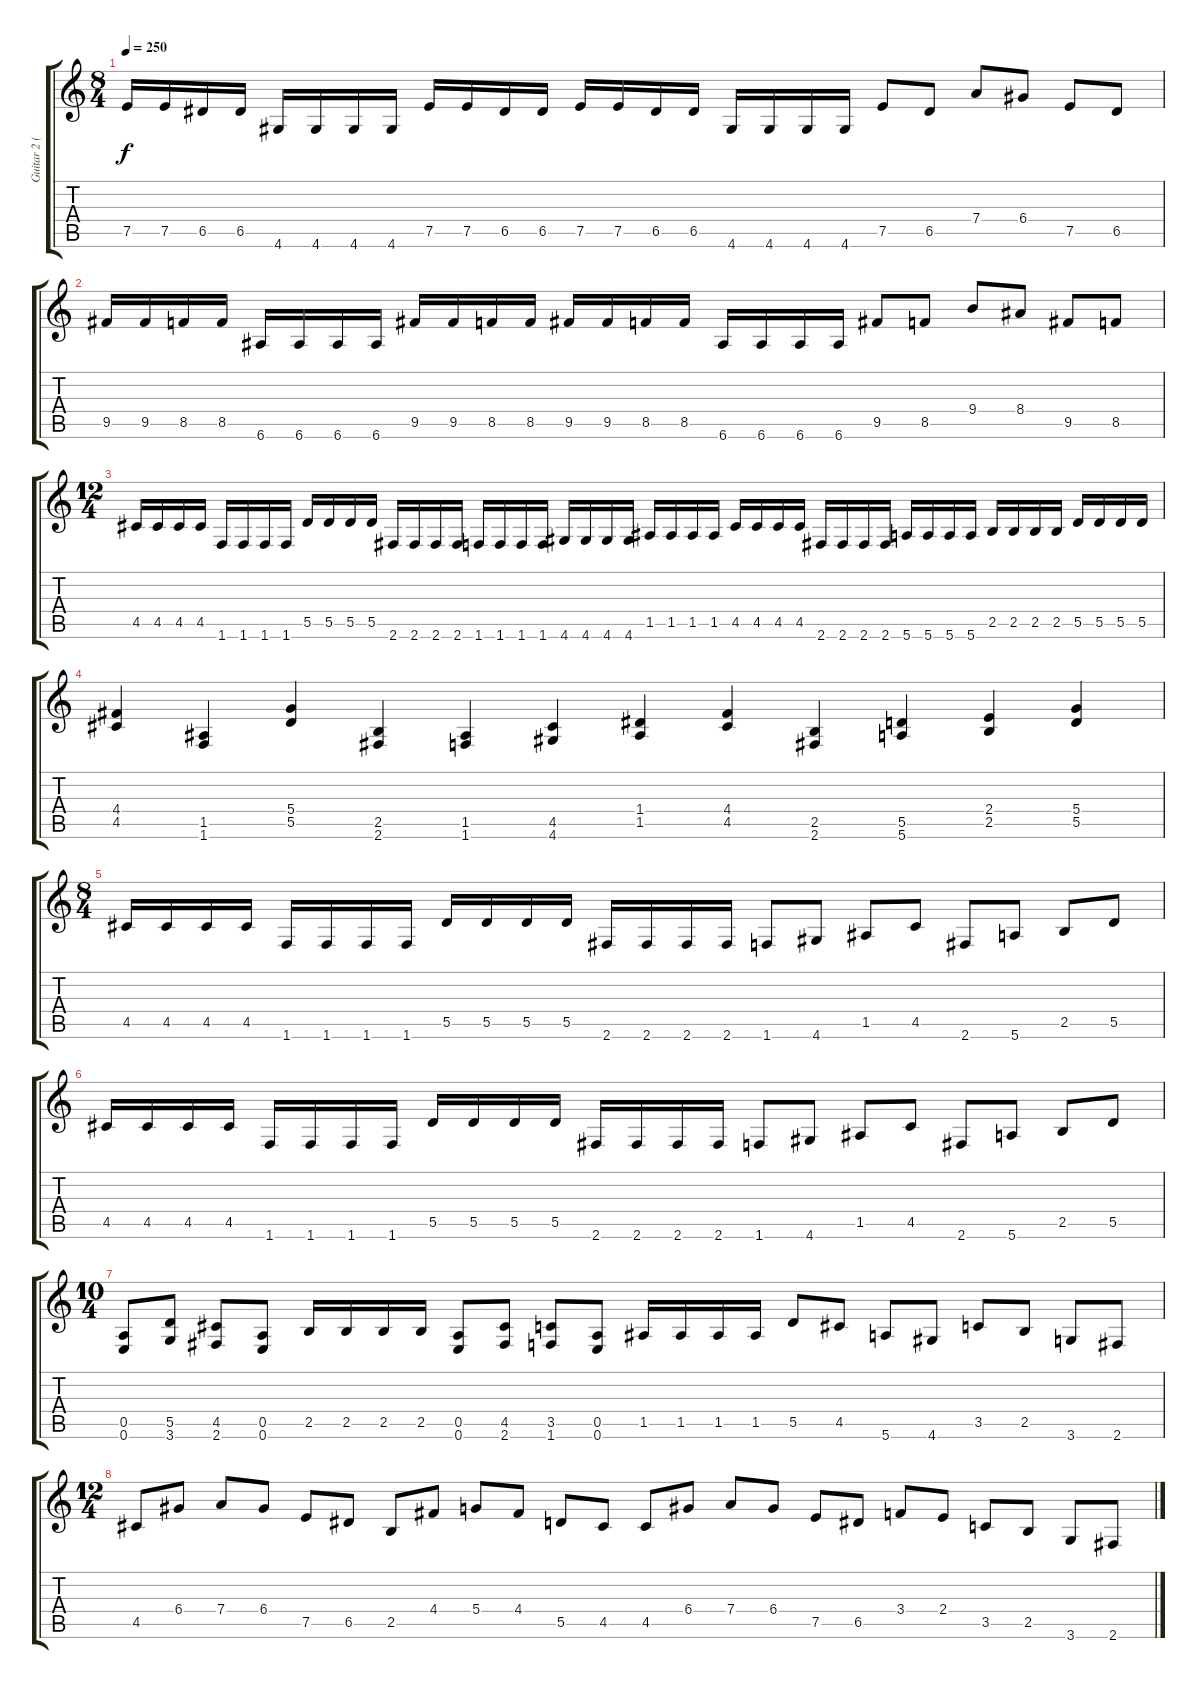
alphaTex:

\track ("Guitar 2 (Matt Sotelo)" "Guitar 2 (") {instrument distortionguitar}
\staff {score tabs}
\tuning (E4 B3 G3 D3 A2 E2) {hide}
\ts (8 4)
\tempo 250
\clef g2
\ks c
7.5.16{dy f} 7.5.16 6.5.16 6.5.16 4.6.16 4.6.16 4.6.16 4.6.16 7.5.16 7.5.16 6.5.16 6.5.16 7.5.16 7.5.16 6.5.16 6.5.16 4.6.16 4.6.16 4.6.16 4.6.16 7.5.8 6.5.8 7.4.8 6.4.8 7.5.8 6.5.8 |
9.5.16 9.5.16 8.5.16 8.5.16 6.6.16 6.6.16 6.6.16 6.6.16 9.5.16 9.5.16 8.5.16 8.5.16 9.5.16 9.5.16 8.5.16 8.5.16 6.6.16 6.6.16 6.6.16 6.6.16 9.5.8 8.5.8 9.4.8 8.4.8 9.5.8 8.5.8 |
\ts (12 4)
4.5.16 4.5.16 4.5.16 4.5.16 1.6.16 1.6.16 1.6.16 1.6.16 5.5.16 5.5.16 5.5.16 5.5.16 2.6.16 2.6.16 2.6.16 2.6.16 1.6.16 1.6.16 1.6.16 1.6.16 4.6.16 4.6.16 4.6.16 4.6.16 1.5.16 1.5.16 1.5.16 1.5.16 4.5.16 4.5.16 4.5.16 4.5.16 2.6.16 2.6.16 2.6.16 2.6.16 5.6.16 5.6.16 5.6.16 5.6.16 2.5.16 2.5.16 2.5.16 2.5.16 5.5.16 5.5.16 5.5.16 5.5.16 |
(4.4 4.5).4 (1.5 1.6).4 (5.4 5.5).4 (2.5 2.6).4 (1.5 1.6).4 (4.5 4.6).4 (1.4 1.5).4 (4.4 4.5).4 (2.5 2.6).4 (5.5 5.6).4 (2.4 2.5).4 (5.4 5.5).4 |
\ts (8 4)
4.5.16 4.5.16 4.5.16 4.5.16 1.6.16 1.6.16 1.6.16 1.6.16 5.5.16 5.5.16 5.5.16 5.5.16 2.6.16 2.6.16 2.6.16 2.6.16 1.6.8 4.6.8 1.5.8 4.5.8 2.6.8 5.6.8 2.5.8 5.5.8 |
4.5.16 4.5.16 4.5.16 4.5.16 1.6.16 1.6.16 1.6.16 1.6.16 5.5.16 5.5.16 5.5.16 5.5.16 2.6.16 2.6.16 2.6.16 2.6.16 1.6.8 4.6.8 1.5.8 4.5.8 2.6.8 5.6.8 2.5.8 5.5.8 |
\ts (10 4)
(0.5 0.6).8 (5.5 3.6).8 (4.5 2.6).8 (0.5 0.6).8 2.5.16 2.5.16 2.5.16 2.5.16 (0.5 0.6).8 (4.5 2.6).8 (3.5 1.6).8 (0.5 0.6).8 1.5.16 1.5.16 1.5.16 1.5.16 5.5.8 4.5.8 5.6.8 4.6.8 3.5.8 2.5.8 3.6.8 2.6.8 |
\ts (12 4)
4.5.8 6.4.8 7.4.8 6.4.8 7.5.8 6.5.8 2.5.8 4.4.8 5.4.8 4.4.8 5.5.8 4.5.8 4.5.8 6.4.8 7.4.8 6.4.8 7.5.8 6.5.8 3.4.8 2.4.8 3.5.8 2.5.8 3.6.8 2.6.8
